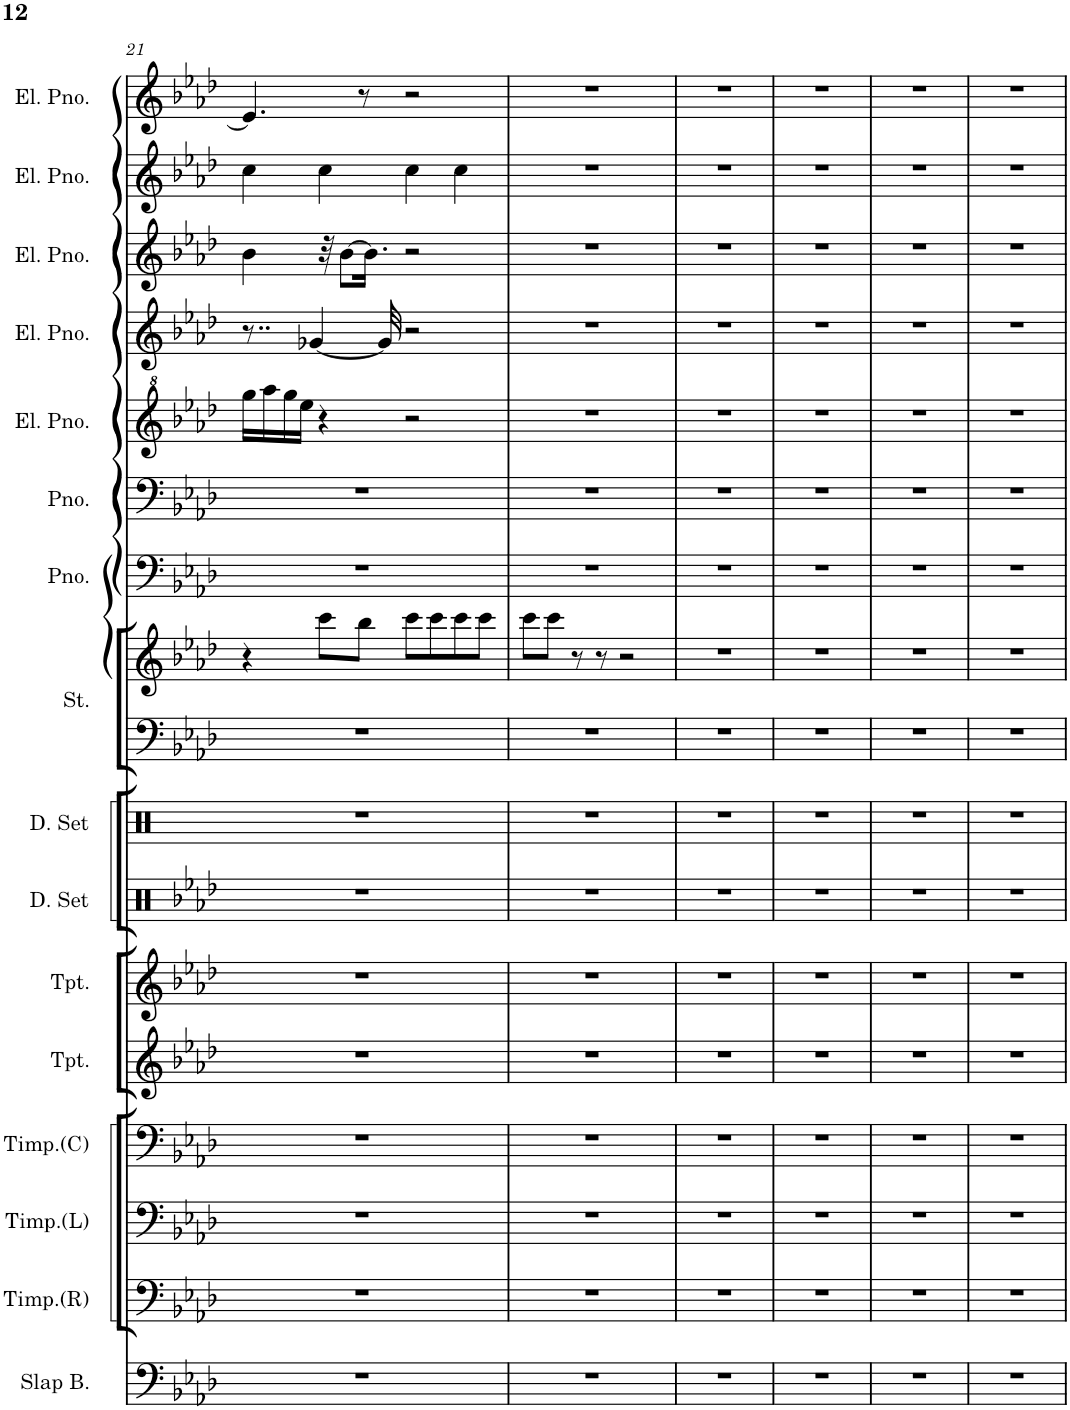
**kern	**kern	**kern	**kern	**kern	**kern	**kern	**kern	**kern	**kern	**kern	**kern	**kern	**kern	**kern	**kern	**kern
*part16	*part15	*part14	*part13	*part12	*part11	*part10	*part9	*part8	*part8	*part7	*part6	*part5	*part4	*part3	*part2	*part1
*staff17	*staff16	*staff15	*staff14	*staff13	*staff12	*staff11	*staff10	*staff9	*staff8	*staff7	*staff6	*staff5	*staff4	*staff3	*staff2	*staff1
*I"Slap Bass	*I"Timpani (Right)	*I"Timpani (Left)	*I"Timpani (Centre)	*I"Trumpet	*I"Trumpet	*I"Drumset	*I"Drumset	*I"Strings	*	*I"Grand Piano	*I"Grand Piano	*I"Electric Piano	*I"Electric Piano	*I"Electric Piano	*I"Electric Piano	*I"Electric Piano
*I'Slap B.	*I'Timp.(R)	*I'Timp.(L)	*I'Timp.(C)	*I'Tpt.	*I'Tpt.	*I'D. Set	*I'D. Set	*I'St.	*	*I'Pno.	*I'Pno.	*I'El. Pno.	*I'El. Pno.	*I'El. Pno.	*I'El. Pno.	*I'El. Pno.
!!LO:PB:g=z
*clefF4	*clefF4	*clefF4	*clefF4	*clefG2	*clefG2	*clefX	*clefX	*clefF4	*clefG2	*clefF4	*clefF4	*clefG^2	*clefG2	*clefG2	*clefG2	*clefG2
*Trd7c12	*	*	*	*Trd7c12	*	*	*	*	*	*	*	*	*	*	*	*
*k[b-e-a-d-]	*k[b-e-a-d-]	*k[b-e-a-d-]	*k[b-e-a-d-]	*k[b-e-a-d-]	*k[b-e-a-d-]	*k[b-e-a-d-]	*k[b-e-a-d-]	*k[b-e-a-d-]	*k[b-e-a-d-]	*k[b-e-a-d-]	*k[b-e-a-d-]	*k[b-e-a-d-]	*k[b-e-a-d-]	*k[b-e-a-d-]	*k[b-e-a-d-]	*k[b-e-a-d-]
*M4/4	*M4/4	*M4/4	*M4/4	*M4/4	*M4/4	*M4/4	*M4/4	*M4/4	*M4/4	*M4/4	*M4/4	*M4/4	*M4/4	*M4/4	*M4/4	*M4/4
=21	=21	=21	=21	=21	=21	=21	=21	=21	=21	=21	=21	=21	=21	=21	=21	=21
1r	1r	1r	1r	1r	1r	1r	1r	1r	4r	1r	1r	16ggg\LL	8..r	4b-\	4cc\	4.e-/]
.	.	.	.	.	.	.	.	.	.	.	.	16aaa-\	.	.	.	.
.	.	.	.	.	.	.	.	.	.	.	.	16ggg\	.	.	.	.
.	.	.	.	.	.	.	.	.	.	.	.	16eee-\JJ	.	.	.	.
.	.	.	.	.	.	.	.	.	.	.	.	.	[4g-X/	.	.	.
.	.	.	.	.	.	.	.	.	8ccc\L	.	.	4r	.	32r	4cc\	.
.	.	.	.	.	.	.	.	.	.	.	.	.	.	[8b-\L	.	.
.	.	.	.	.	.	.	.	.	8bb-\J	.	.	.	.	.	.	8r
.	.	.	.	.	.	.	.	.	.	.	.	.	.	16.b-\Jk]	.	.
.	.	.	.	.	.	.	.	.	.	.	.	.	32g-/]	.	.	.
.	.	.	.	.	.	.	.	.	8ccc\L	.	.	2r	2r	2r	4cc\	2r
.	.	.	.	.	.	.	.	.	8ccc\	.	.	.	.	.	.	.
.	.	.	.	.	.	.	.	.	8ccc\	.	.	.	.	.	4cc\	.
.	.	.	.	.	.	.	.	.	8ccc\J	.	.	.	.	.	.	.
=22	=22	=22	=22	=22	=22	=22	=22	=22	=22	=22	=22	=22	=22	=22	=22	=22
1r	1r	1r	1r	1r	1r	1r	1r	1r	8ccc\L	1r	1r	1r	1r	1r	1r	1r
.	.	.	.	.	.	.	.	.	8ccc\J	.	.	.	.	.	.	.
.	.	.	.	.	.	.	.	.	8r	.	.	.	.	.	.	.
.	.	.	.	.	.	.	.	.	8r	.	.	.	.	.	.	.
.	.	.	.	.	.	.	.	.	2r	.	.	.	.	.	.	.
=23	=23	=23	=23	=23	=23	=23	=23	=23	=23	=23	=23	=23	=23	=23	=23	=23
1r	1r	1r	1r	1r	1r	1r	1r	1r	1r	1r	1r	1r	1r	1r	1r	1r
=24	=24	=24	=24	=24	=24	=24	=24	=24	=24	=24	=24	=24	=24	=24	=24	=24
1r	1r	1r	1r	1r	1r	1r	1r	1r	1r	1r	1r	1r	1r	1r	1r	1r
=25	=25	=25	=25	=25	=25	=25	=25	=25	=25	=25	=25	=25	=25	=25	=25	=25
1r	1r	1r	1r	1r	1r	1r	1r	1r	1r	1r	1r	1r	1r	1r	1r	1r
=26	=26	=26	=26	=26	=26	=26	=26	=26	=26	=26	=26	=26	=26	=26	=26	=26
1r	1r	1r	1r	1r	1r	1r	1r	1r	1r	1r	1r	1r	1r	1r	1r	1r
=	=	=	=	=	=	=	=	=	=	=	=	=	=	=	=	=
*-	*-	*-	*-	*-	*-	*-	*-	*-	*-	*-	*-	*-	*-	*-	*-	*-
